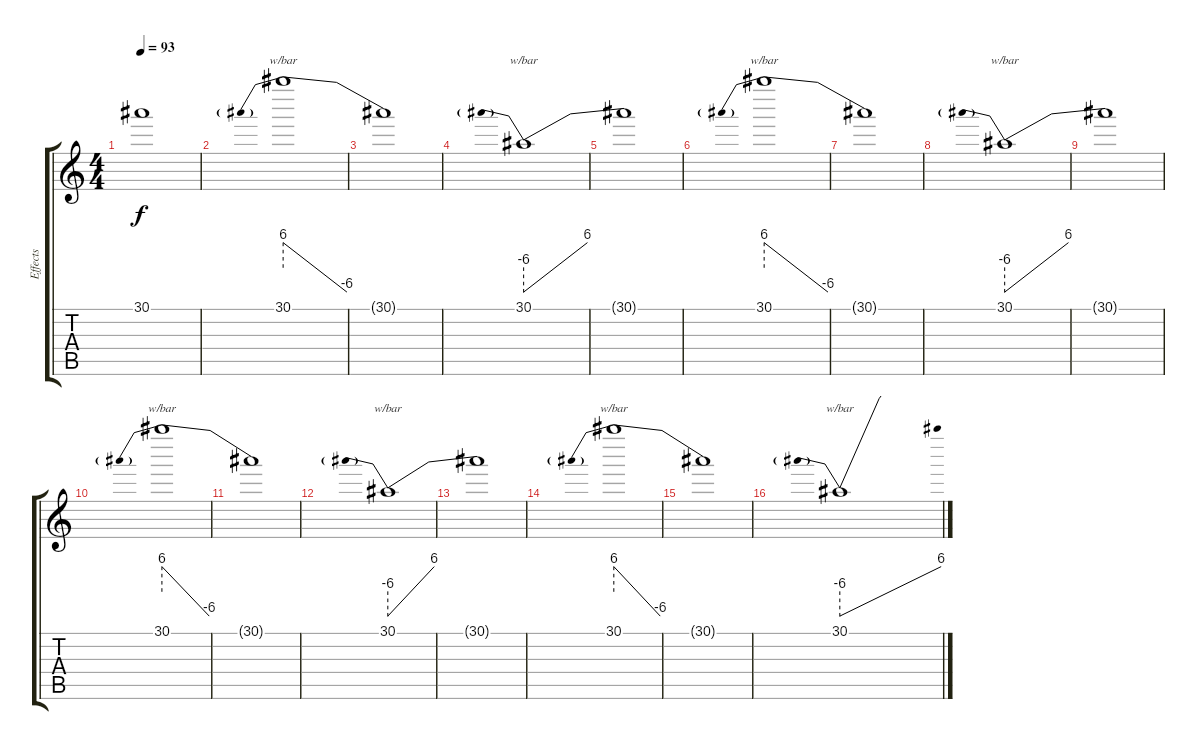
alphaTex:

\track ("Effects" "Effects") {instrument telephonering}
\staff {score tabs}
\tuning (E4 B3 G3 D3 A2 E2) {hide}
\ts (4 4)
\tempo 93
\clef g2
\ks c
30.1{t}.1{dy f} |
30.1.1{tbe (predivedive default 0 24 60 -24) balance 16} |
30.1{t}.1 |
30.1.1{tbe (predivedive default 0 -24 60 24) balance 0} |
30.1{t}.1 |
30.1.1{tbe (predivedive default 0 24 60 -24) balance 16} |
30.1{t}.1 |
30.1.1{tbe (predivedive default 0 -24 60 24) balance 0} |
30.1{t}.1 |
30.1.1{tbe (predivedive default 0 24 60 -24) balance 16} |
30.1{t}.1 |
30.1.1{tbe (predivedive default 0 -24 60 24) balance 0} |
30.1{t}.1 |
30.1.1{tbe (predivedive default 0 24 60 -24) balance 16} |
30.1{t}.1 |
30.1.1{tbe (predivedive default 0 -24 60 24) balance 0}
